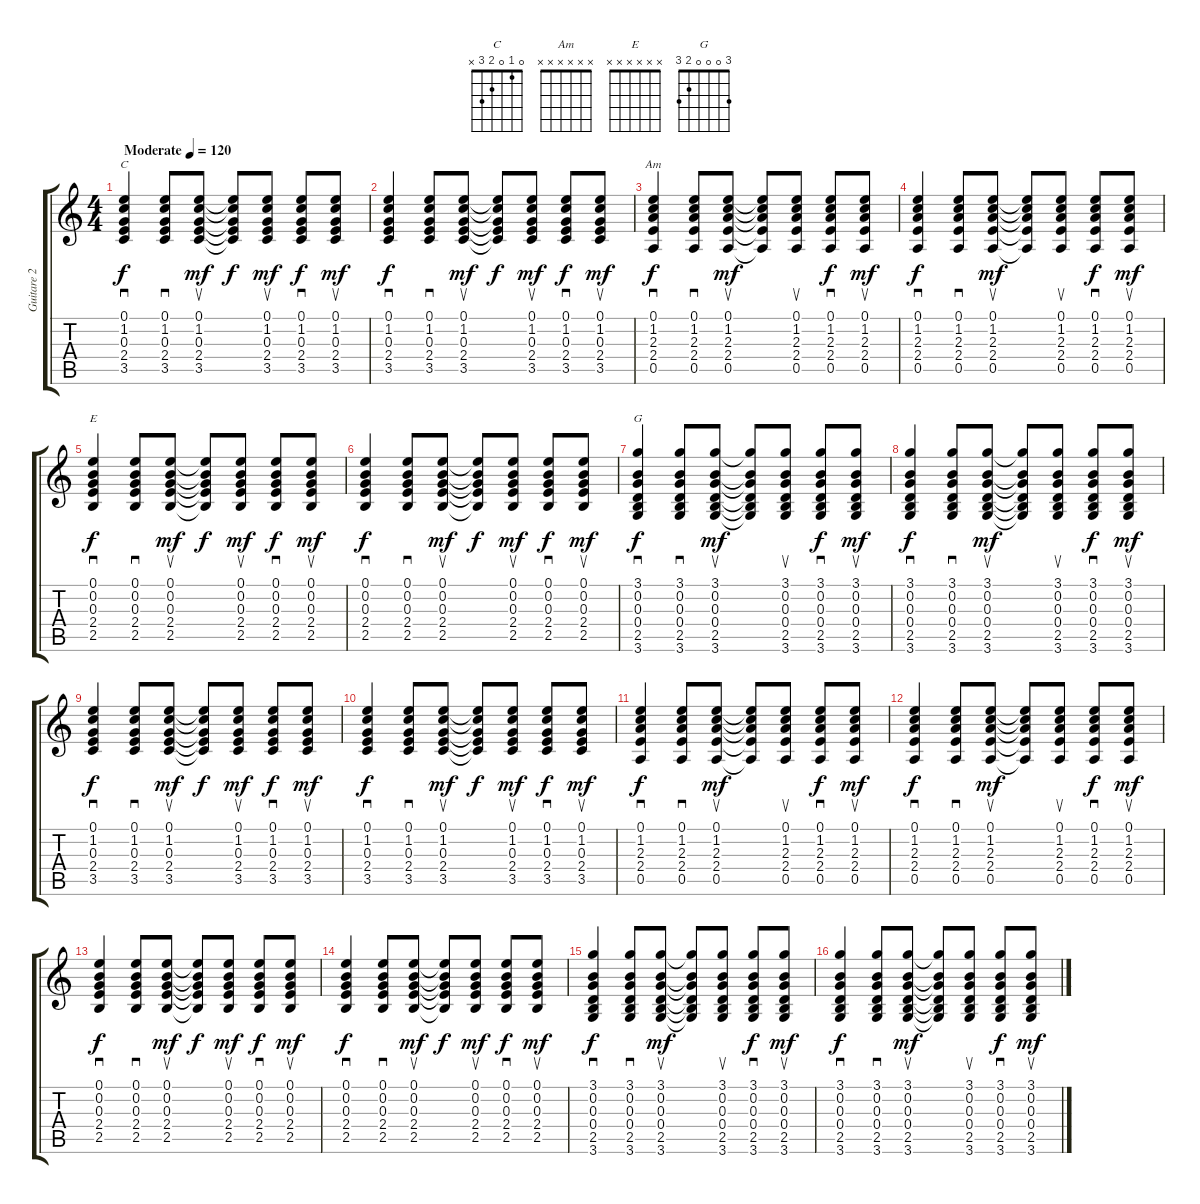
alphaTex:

\track ("Guitare 2" "Guitare 2") {instrument acousticguitarnylon}
\staff {score tabs}
\tuning (E4 B3 G3 D3 A2 E2) {hide}
\chord ("C" 0 1 0 2 3 x)
\chord ("Am" x x x x x x)
\chord ("E" x x x x x x)
\chord ("G" 3 0 0 0 2 3)
\ts (4 4)
\tempo (120 "Moderate")
\clef g2
\ks c
(0.1 1.2 0.3 2.4 3.5).4{sd ch "C" dy f instrument acousticguitarnylon} (0.1 1.2 0.3 2.4 3.5).8{sd} (0.1 1.2 0.3 2.4 3.5).8{su dy mf} (0.1{t} 1.2{t} 0.3{t} 2.4{t} 3.5{t}).8{dy f} (0.1 1.2 0.3 2.4 3.5).8{su dy mf} (0.1 1.2 0.3 2.4 3.5).8{sd dy f} (0.1 1.2 0.3 2.4 3.5).8{su dy mf} |
(0.1 1.2 0.3 2.4 3.5).4{sd dy f} (0.1 1.2 0.3 2.4 3.5).8{sd} (0.1 1.2 0.3 2.4 3.5).8{su dy mf} (0.1{t} 1.2{t} 0.3{t} 2.4{t} 3.5{t}).8{dy f} (0.1 1.2 0.3 2.4 3.5).8{su dy mf} (0.1 1.2 0.3 2.4 3.5).8{sd dy f} (0.1 1.2 0.3 2.4 3.5).8{su dy mf} |
(0.1 1.2 2.3 2.4 0.5).4{sd ch "Am" dy f} (0.1 1.2 2.3 2.4 0.5).8{sd} (0.1 1.2 2.3 2.4 0.5).8{su dy mf} (0.1{t} 1.2{t} 2.3{t} 2.4{t} 0.5{t}).8 (0.1 1.2 2.3 2.4 0.5).8{su} (0.1 1.2 2.3 2.4 0.5).8{sd dy f} (0.1 1.2 2.3 2.4 0.5).8{su dy mf} |
(0.1 1.2 2.3 2.4 0.5).4{sd dy f} (0.1 1.2 2.3 2.4 0.5).8{sd} (0.1 1.2 2.3 2.4 0.5).8{su dy mf} (0.1{t} 1.2{t} 2.3{t} 2.4{t} 0.5{t}).8 (0.1 1.2 2.3 2.4 0.5).8{su} (0.1 1.2 2.3 2.4 0.5).8{sd dy f} (0.1 1.2 2.3 2.4 0.5).8{su dy mf} |
(0.1 0.2 0.3 2.4 2.5).4{sd ch "E" dy f} (0.1 0.2 0.3 2.4 2.5).8{sd} (0.1 0.2 0.3 2.4 2.5).8{su dy mf} (0.1{t} 0.2{t} 0.3{t} 2.4{t} 2.5{t}).8{dy f} (0.1 0.2 0.3 2.4 2.5).8{su dy mf} (0.1 0.2 0.3 2.4 2.5).8{sd dy f} (0.1 0.2 0.3 2.4 2.5).8{su dy mf} |
(0.1 0.2 0.3 2.4 2.5).4{sd dy f} (0.1 0.2 0.3 2.4 2.5).8{sd} (0.1 0.2 0.3 2.4 2.5).8{su dy mf} (0.1{t} 0.2{t} 0.3{t} 2.4{t} 2.5{t}).8{dy f} (0.1 0.2 0.3 2.4 2.5).8{su dy mf} (0.1 0.2 0.3 2.4 2.5).8{sd dy f} (0.1 0.2 0.3 2.4 2.5).8{su dy mf} |
(3.1 0.2 0.3 0.4 2.5 3.6).4{sd ch "G" dy f} (3.1 0.2 0.3 0.4 2.5 3.6).8{sd} (3.1 0.2 0.3 0.4 2.5 3.6).8{su dy mf} (3.1{t} 0.2{t} 0.3{t} 0.4{t} 2.5{t} 3.6{t}).8 (3.1 0.2 0.3 0.4 2.5 3.6).8{su} (3.1 0.2 0.3 0.4 2.5 3.6).8{sd dy f} (3.1 0.2 0.3 0.4 2.5 3.6).8{su dy mf} |
(3.1 0.2 0.3 0.4 2.5 3.6).4{sd dy f} (3.1 0.2 0.3 0.4 2.5 3.6).8{sd} (3.1 0.2 0.3 0.4 2.5 3.6).8{su dy mf} (3.1{t} 0.2{t} 0.3{t} 0.4{t} 2.5{t} 3.6{t}).8 (3.1 0.2 0.3 0.4 2.5 3.6).8{su} (3.1 0.2 0.3 0.4 2.5 3.6).8{sd dy f} (3.1 0.2 0.3 0.4 2.5 3.6).8{su dy mf} |
(0.1 1.2 0.3 2.4 3.5).4{sd dy f} (0.1 1.2 0.3 2.4 3.5).8{sd} (0.1 1.2 0.3 2.4 3.5).8{su dy mf} (0.1{t} 1.2{t} 0.3{t} 2.4{t} 3.5{t}).8{dy f} (0.1 1.2 0.3 2.4 3.5).8{su dy mf} (0.1 1.2 0.3 2.4 3.5).8{sd dy f} (0.1 1.2 0.3 2.4 3.5).8{su dy mf} |
(0.1 1.2 0.3 2.4 3.5).4{sd dy f} (0.1 1.2 0.3 2.4 3.5).8{sd} (0.1 1.2 0.3 2.4 3.5).8{su dy mf} (0.1{t} 1.2{t} 0.3{t} 2.4{t} 3.5{t}).8{dy f} (0.1 1.2 0.3 2.4 3.5).8{su dy mf} (0.1 1.2 0.3 2.4 3.5).8{sd dy f} (0.1 1.2 0.3 2.4 3.5).8{su dy mf} |
(0.1 1.2 2.3 2.4 0.5).4{sd dy f} (0.1 1.2 2.3 2.4 0.5).8{sd} (0.1 1.2 2.3 2.4 0.5).8{su dy mf} (0.1{t} 1.2{t} 2.3{t} 2.4{t} 0.5{t}).8 (0.1 1.2 2.3 2.4 0.5).8{su} (0.1 1.2 2.3 2.4 0.5).8{sd dy f} (0.1 1.2 2.3 2.4 0.5).8{su dy mf} |
(0.1 1.2 2.3 2.4 0.5).4{sd dy f} (0.1 1.2 2.3 2.4 0.5).8{sd} (0.1 1.2 2.3 2.4 0.5).8{su dy mf} (0.1{t} 1.2{t} 2.3{t} 2.4{t} 0.5{t}).8 (0.1 1.2 2.3 2.4 0.5).8{su} (0.1 1.2 2.3 2.4 0.5).8{sd dy f} (0.1 1.2 2.3 2.4 0.5).8{su dy mf} |
(0.1 0.2 0.3 2.4 2.5).4{sd dy f} (0.1 0.2 0.3 2.4 2.5).8{sd} (0.1 0.2 0.3 2.4 2.5).8{su dy mf} (0.1{t} 0.2{t} 0.3{t} 2.4{t} 2.5{t}).8{dy f} (0.1 0.2 0.3 2.4 2.5).8{su dy mf} (0.1 0.2 0.3 2.4 2.5).8{sd dy f} (0.1 0.2 0.3 2.4 2.5).8{su dy mf} |
(0.1 0.2 0.3 2.4 2.5).4{sd dy f} (0.1 0.2 0.3 2.4 2.5).8{sd} (0.1 0.2 0.3 2.4 2.5).8{su dy mf} (0.1{t} 0.2{t} 0.3{t} 2.4{t} 2.5{t}).8{dy f} (0.1 0.2 0.3 2.4 2.5).8{su dy mf} (0.1 0.2 0.3 2.4 2.5).8{sd dy f} (0.1 0.2 0.3 2.4 2.5).8{su dy mf} |
(3.1 0.2 0.3 0.4 2.5 3.6).4{sd dy f} (3.1 0.2 0.3 0.4 2.5 3.6).8{sd} (3.1 0.2 0.3 0.4 2.5 3.6).8{su dy mf} (3.1{t} 0.2{t} 0.3{t} 0.4{t} 2.5{t} 3.6{t}).8 (3.1 0.2 0.3 0.4 2.5 3.6).8{su} (3.1 0.2 0.3 0.4 2.5 3.6).8{sd dy f} (3.1 0.2 0.3 0.4 2.5 3.6).8{su dy mf} |
(3.1 0.2 0.3 0.4 2.5 3.6).4{sd dy f} (3.1 0.2 0.3 0.4 2.5 3.6).8{sd} (3.1 0.2 0.3 0.4 2.5 3.6).8{su dy mf} (3.1{t} 0.2{t} 0.3{t} 0.4{t} 2.5{t} 3.6{t}).8 (3.1 0.2 0.3 0.4 2.5 3.6).8{su} (3.1 0.2 0.3 0.4 2.5 3.6).8{sd dy f} (3.1 0.2 0.3 0.4 2.5 3.6).8{su dy mf}
